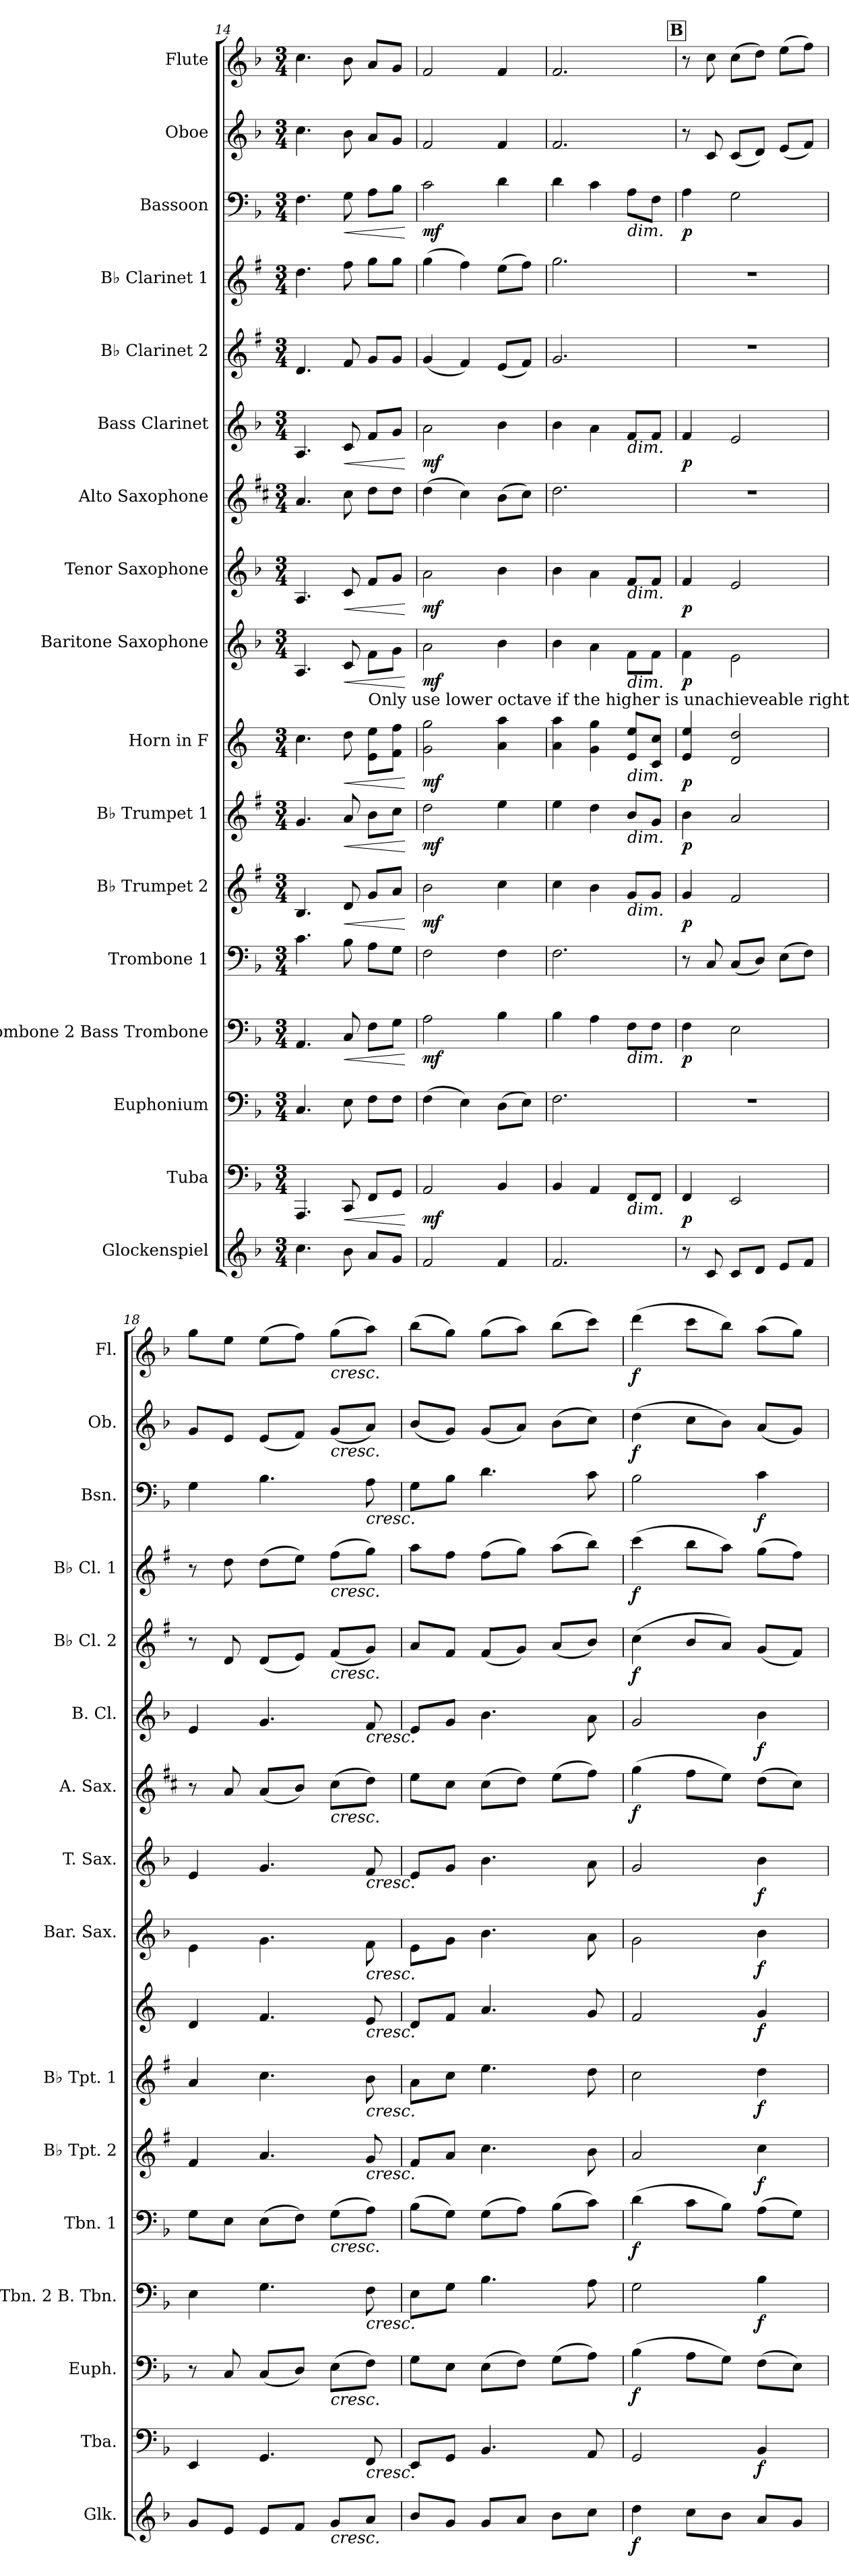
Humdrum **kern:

**kern	**dynam	**kern	**dynam	**kern	**dynam	**kern	**dynam	**kern	**dynam	**kern	**dynam	**kern	**dynam	**kern	**dynam	**kern	**dynam	**kern	**dynam	**kern	**dynam	**kern	**dynam	**kern	**dynam	**kern	**dynam	**kern	**dynam	**kern	**dynam	**kern	**dynam
*part17	*part17	*part16	*part16	*part15	*part15	*part14	*part14	*part13	*part13	*part12	*part12	*part11	*part11	*part10	*part10	*part9	*part9	*part8	*part8	*part7	*part7	*part6	*part6	*part5	*part5	*part4	*part4	*part3	*part3	*part2	*part2	*part1	*part1
*staff17	*staff17	*staff16	*staff16	*staff15	*staff15	*staff14	*staff14	*staff13	*staff13	*staff12	*staff12	*staff11	*staff11	*staff10	*staff10	*staff9	*staff9	*staff8	*staff8	*staff7	*staff7	*staff6	*staff6	*staff5	*staff5	*staff4	*staff4	*staff3	*staff3	*staff2	*staff2	*staff1	*staff1
*I"Glockenspiel	*	*I"Tuba	*	*I"Euphonium	*	*I"Trombone 2 Bass Trombone	*	*I"Trombone 1	*	*I"B♭ Trumpet 2	*	*I"B♭ Trumpet 1	*	*I"Horn in F	*	*I"Baritone Saxophone	*	*I"Tenor Saxophone	*	*I"Alto Saxophone	*	*I"Bass Clarinet	*	*I"B♭ Clarinet 2	*	*I"B♭ Clarinet 1	*	*I"Bassoon	*	*I"Oboe	*	*I"Flute	*
*I'Glk.	*	*I'Tba.	*	*I'Euph.	*	*I'Tbn. 2 B. Tbn.	*	*I'Tbn. 1	*	*I'B♭ Tpt. 2	*	*I'B♭ Tpt. 1	*	*	*	*I'Bar. Sax.	*	*I'T. Sax.	*	*I'A. Sax.	*	*I'B. Cl.	*	*I'B♭ Cl. 2	*	*I'B♭ Cl. 1	*	*I'Bsn.	*	*I'Ob.	*	*I'Fl.	*
*clefG2	*	*clefF4	*	*clefF4	*	*clefF4	*	*clefF4	*	*clefG2	*	*clefG2	*	*clefG2	*	*clefG2	*	*clefG2	*	*clefG2	*	*clefG2	*	*clefG2	*	*clefG2	*	*clefF4	*	*clefG2	*	*clefG2	*
*ITrd-14c-24	*	*	*	*	*	*	*	*	*	*ITrd1c2	*	*ITrd1c2	*	*ITrd4c7	*	*ITrd12c21	*	*ITrd8c14	*	*ITrd5c9	*	*ITrd8c14	*	*ITrd1c2	*	*ITrd1c2	*	*	*	*	*	*	*
*k[b-]	*	*k[b-]	*	*k[b-]	*	*k[b-]	*	*k[b-]	*	*k[b-]	*	*k[b-]	*	*k[b-]	*	*k[b-]	*	*k[b-]	*	*k[b-]	*	*k[b-]	*	*k[b-]	*	*k[b-]	*	*k[b-]	*	*k[b-]	*	*k[b-]	*
*M3/4	*	*M3/4	*	*M3/4	*	*M3/4	*	*M3/4	*	*M3/4	*	*M3/4	*	*M3/4	*	*M3/4	*	*M3/4	*	*M3/4	*	*M3/4	*	*M3/4	*	*M3/4	*	*M3/4	*	*M3/4	*	*M3/4	*
=14	=14	=14	=14	=14	=14	=14	=14	=14	=14	=14	=14	=14	=14	=14	=14	=14	=14	=14	=14	=14	=14	=14	=14	=14	=14	=14	=14	=14	=14	=14	=14	=14	=14
4.cccc\	.	4.AAA/	.	4.C/	.	4.AA/	.	4.c\	.	4.A/	.	4.f/	.	4.f\	.	4.AA/	.	4.AA/	.	4.c/	.	4.AA/	.	4.c/	.	4.cc\	.	4.F\	.	4.cc\	.	4.cc\	.
!	!	!	!LO:HP:b	!	!	!	!LO:HP:b	!	!	!	!LO:HP:b	!	!LO:HP:b	!	!LO:HP:b	!	!LO:HP:b	!	!LO:HP:b	!	!	!	!LO:HP:b	!	!	!	!	!	!LO:HP:b	!	!	!	!
8bbb-\	.	8CC/	<	8E\	.	8C/	<	8B-\	.	8c/	<	8g/	<	8g\	<	8C/	<	8C/	<	8e\	.	8C/	<	8e/	.	8ee\	.	8G\	<	8b-\	.	8b-\	.
!	!	!	!	!	!	!	!	!	!	!	!	!	!	!LO:TX:a:t=Only use lower octave if the higher is unachieveable right now. You'll get 'em next time.	!	!	!	!	!	!	!	!	!	!	!	!	!	!	!	!	!	!	!
8aaa/L	.	8FF/L	.	8F\L	.	8F\L	.	8A\L	.	8f/L	.	8a\L	.	8A\ 8a\L	.	8F\L	.	8F/L	.	8f\L	.	8F/L	.	8f/L	.	8ff\L	.	8A\L	.	8a/L	.	8a/L	.
8ggg/J	.	8GG/J	.	8F\J	.	8G\J	.	8G\J	.	8g/J	.	8b-\J	.	8B-\ 8b-\J	.	8G\J	.	8G/J	.	8f\J	.	8G/J	.	8f/J	.	8ff\J	.	8B-\J	.	8g/J	.	8g/J	.
.	.	.	[	.	.	.	[	.	.	.	[	.	[	.	[	.	[	.	[	.	.	.	[	.	.	.	.	.	[	.	.	.	.
!!LO:PB:g=z
=15	=15	=15	=15	=15	=15	=15	=15	=15	=15	=15	=15	=15	=15	=15	=15	=15	=15	=15	=15	=15	=15	=15	=15	=15	=15	=15	=15	=15	=15	=15	=15	=15	=15
!	!	!	!LO:DY:b	!	!	!	!LO:DY:b	!	!	!	!LO:DY:b	!	!LO:DY:b	!	!LO:DY:b	!	!LO:DY:b	!	!LO:DY:b	!	!	!	!LO:DY:b	!	!	!	!	!	!LO:DY:b	!	!	!	!
2fff/	.	2AA/	mf	(>4F\	.	2A\	mf	2F\	.	2a\	mf	2cc\	mf	2c\ 2cc\	mf	2A\	mf	2A\	mf	(>4f\	.	2A\	mf	(<4f/	.	(>4ff\	.	2c\	mf	2f/	.	2f/	.
.	.	.	.	4E\)	.	.	.	.	.	.	.	.	.	.	.	.	.	.	.	4e\)	.	.	.	4e/)	.	4ee\)	.	.	.	.	.	.	.
4fff/	.	4BB-/	.	(>8D\L	.	4B-\	.	4F\	.	4b-\	.	4dd\	.	4d\ 4dd\	.	4B-\	.	4B-\	.	(>8d\L	.	4B-\	.	(<8d/L	.	(>8dd\L	.	4d\	.	4f/	.	4f/	.
.	.	.	.	8E\J)	.	.	.	.	.	.	.	.	.	.	.	.	.	.	.	8e\J)	.	.	.	8e/J)	.	8ee\J)	.	.	.	.	.	.	.
=16	=16	=16	=16	=16	=16	=16	=16	=16	=16	=16	=16	=16	=16	=16	=16	=16	=16	=16	=16	=16	=16	=16	=16	=16	=16	=16	=16	=16	=16	=16	=16	=16	=16
2.fff/	.	4BB-/	.	2.F\	.	4B-\	.	2.F\	.	4b-\	.	4dd\	.	4d\ 4dd\	.	4B-\	.	4B-\	.	2.f\	.	4B-\	.	2.f/	.	2.ff\	.	4d\	.	2.f/	.	2.f/	.
.	.	4AA/	.	.	.	4A\	.	.	.	4a\	.	4cc\	.	4c\ 4cc\	.	4A\	.	4A\	.	.	.	4A\	.	.	.	.	.	4c\	.	.	.	.	.
!	!	!	!	!	!	!	!	!	!	!	!	!	!	!	!	!	!	!	!	!	!	!	!	!	!	!	!	!LO:TX:b:i:t=dim.	!	!	!	!	!
!	!	!	!	!	!	!	!	!	!	!	!	!	!	!	!	!	!	!	!	!	!	!LO:TX:b:i:t=dim.	!	!	!	!	!	!	!	!	!	!	!
!	!	!	!	!	!	!	!	!	!	!	!	!	!	!	!	!	!	!LO:TX:b:i:t=dim.	!	!	!	!	!	!	!	!	!	!	!	!	!	!	!
!	!	!	!	!	!	!	!	!	!	!	!	!	!	!	!	!LO:TX:b:i:t=dim.	!	!	!	!	!	!	!	!	!	!	!	!	!	!	!	!	!
!	!	!	!	!	!	!	!	!	!	!	!	!	!	!LO:TX:b:i:t=dim.	!	!	!	!	!	!	!	!	!	!	!	!	!	!	!	!	!	!	!
!	!	!	!	!	!	!	!	!	!	!	!	!LO:TX:b:i:t=dim.	!	!	!	!	!	!	!	!	!	!	!	!	!	!	!	!	!	!	!	!	!
!	!	!	!	!	!	!	!	!	!	!LO:TX:b:i:t=dim.	!	!	!	!	!	!	!	!	!	!	!	!	!	!	!	!	!	!	!	!	!	!	!
!	!	!	!	!	!	!LO:TX:b:i:t=dim.	!	!	!	!	!	!	!	!	!	!	!	!	!	!	!	!	!	!	!	!	!	!	!	!	!	!	!
!	!	!LO:TX:b:i:t=dim.	!	!	!	!	!	!	!	!	!	!	!	!	!	!	!	!	!	!	!	!	!	!	!	!	!	!	!	!	!	!	!
.	.	8FF/L	.	.	.	8F\L	.	.	.	8f/L	.	8a/L	.	8A/ 8a/L	.	8F\L	.	8F/L	.	.	.	8F/L	.	.	.	.	.	8A\L	.	.	.	.	.
.	.	8FF/J	.	.	.	8F\J	.	.	.	8f/J	.	8f/J	.	8F/ 8f/J	.	8F\J	.	8F/J	.	.	.	8F/J	.	.	.	.	.	8F\J	.	.	.	.	.
!!LO:REH:place=s1:a:B:fs=14:t=B
=17	=17	=17	=17	=17	=17	=17	=17	=17	=17	=17	=17	=17	=17	=17	=17	=17	=17	=17	=17	=17	=17	=17	=17	=17	=17	=17	=17	=17	=17	=17	=17	=17	=17
!	!	!	!LO:DY:b	!	!	!	!LO:DY:b	!	!	!	!LO:DY:b	!	!LO:DY:b	!	!LO:DY:b	!	!LO:DY:b	!	!LO:DY:b	!	!	!	!LO:DY:b	!	!	!	!	!	!LO:DY:b	!	!	!	!
8r	.	4FF/	p	2.r	.	4F\	p	8r	.	4f/	p	4a\	p	4A/ 4a/	p	4F\	p	4F/	p	2.r	.	4F/	p	2.r	.	2.r	.	4A\	p	8r	.	8r	.
8ccc/	.	.	.	.	.	.	.	8C/	.	.	.	.	.	.	.	.	.	.	.	.	.	.	.	.	.	.	.	.	.	8c/	.	8cc\	.
8ccc/L	.	2EE/	.	.	.	2E\	.	(<8C/L	.	2e/	.	2g/	.	2G/ 2g/	.	2E\	.	2E/	.	.	.	2E/	.	.	.	.	.	2G\	.	(<8c/L	.	(>8cc\L	.
8ddd/J	.	.	.	.	.	.	.	8D/J)	.	.	.	.	.	.	.	.	.	.	.	.	.	.	.	.	.	.	.	.	.	8d/J)	.	8dd\J)	.
8eee/L	.	.	.	.	.	.	.	(>8E\L	.	.	.	.	.	.	.	.	.	.	.	.	.	.	.	.	.	.	.	.	.	(<8e/L	.	(>8ee\L	.
8fff/J	.	.	.	.	.	.	.	8F\J)	.	.	.	.	.	.	.	.	.	.	.	.	.	.	.	.	.	.	.	.	.	8f/J)	.	8ff\J)	.
=18	=18	=18	=18	=18	=18	=18	=18	=18	=18	=18	=18	=18	=18	=18	=18	=18	=18	=18	=18	=18	=18	=18	=18	=18	=18	=18	=18	=18	=18	=18	=18	=18	=18
8ggg/L	.	4EE/	.	8r	.	4E\	.	8G\L	.	4e/	.	4g/	.	4G/	.	4E\	.	4E/	.	8r	.	4E/	.	8r	.	8r	.	4G\	.	8g/L	.	8gg\L	.
8eee/J	.	.	.	8C/	.	.	.	8E\J	.	.	.	.	.	.	.	.	.	.	.	8c/	.	.	.	8c/	.	8cc\	.	.	.	8e/J	.	8ee\J	.
8eee/L	.	4.GG/	.	(<8C/L	.	4.G\	.	(>8E\L	.	4.g/	.	4.b-\	.	4.B-/	.	4.G\	.	4.G/	.	(<8c/L	.	4.G/	.	(<8c/L	.	(>8cc\L	.	4.B-\	.	(<8e/L	.	(>8ee\L	.
8fff/J	.	.	.	8D/J)	.	.	.	8F\J)	.	.	.	.	.	.	.	.	.	.	.	8d/J)	.	.	.	8d/J)	.	8dd\J)	.	.	.	8f/J)	.	8ff\J)	.
!	!	!	!	!	!	!	!	!	!	!	!	!	!	!	!	!	!	!	!	!	!	!	!	!	!	!	!	!	!	!	!	!LO:TX:b:i:t=cresc.	!
!	!	!	!	!	!	!	!	!	!	!	!	!	!	!	!	!	!	!	!	!	!	!	!	!	!	!	!	!	!	!LO:TX:b:i:t=cresc.	!	!	!
!	!	!	!	!	!	!	!	!	!	!	!	!	!	!	!	!	!	!	!	!	!	!	!	!	!	!LO:TX:b:i:t=cresc.	!	!	!	!	!	!	!
!	!	!	!	!	!	!	!	!	!	!	!	!	!	!	!	!	!	!	!	!	!	!	!	!LO:TX:b:i:t=cresc.	!	!	!	!	!	!	!	!	!
!	!	!	!	!	!	!	!	!	!	!	!	!	!	!	!	!	!	!	!	!LO:TX:b:i:t=cresc.	!	!	!	!	!	!	!	!	!	!	!	!	!
!	!	!	!	!	!	!	!	!LO:TX:b:i:t=cresc.	!	!	!	!	!	!	!	!	!	!	!	!	!	!	!	!	!	!	!	!	!	!	!	!	!
!	!	!	!	!LO:TX:b:i:t=cresc.	!	!	!	!	!	!	!	!	!	!	!	!	!	!	!	!	!	!	!	!	!	!	!	!	!	!	!	!	!
!LO:TX:b:i:t=cresc.	!	!	!	!	!	!	!	!	!	!	!	!	!	!	!	!	!	!	!	!	!	!	!	!	!	!	!	!	!	!	!	!	!
8ggg/L	.	.	.	(>8E\L	.	.	.	(>8G\L	.	.	.	.	.	.	.	.	.	.	.	(>8e\L	.	.	.	(<8e/L	.	(>8ee\L	.	.	.	(<8g/L	.	(>8gg\L	.
!	!	!	!	!	!	!	!	!	!	!	!	!	!	!	!	!	!	!	!	!	!	!	!	!	!	!	!	!LO:TX:b:i:t=cresc.	!	!	!	!	!
!	!	!	!	!	!	!	!	!	!	!	!	!	!	!	!	!	!	!	!	!	!	!LO:TX:b:i:t=cresc.	!	!	!	!	!	!	!	!	!	!	!
!	!	!	!	!	!	!	!	!	!	!	!	!	!	!	!	!	!	!LO:TX:b:i:t=cresc.	!	!	!	!	!	!	!	!	!	!	!	!	!	!	!
!	!	!	!	!	!	!	!	!	!	!	!	!	!	!	!	!LO:TX:b:i:t=cresc.	!	!	!	!	!	!	!	!	!	!	!	!	!	!	!	!	!
!	!	!	!	!	!	!	!	!	!	!	!	!	!	!LO:TX:b:i:t=cresc.	!	!	!	!	!	!	!	!	!	!	!	!	!	!	!	!	!	!	!
!	!	!	!	!	!	!	!	!	!	!	!	!LO:TX:b:i:t=cresc.	!	!	!	!	!	!	!	!	!	!	!	!	!	!	!	!	!	!	!	!	!
!	!	!	!	!	!	!	!	!	!	!LO:TX:b:i:t=cresc.	!	!	!	!	!	!	!	!	!	!	!	!	!	!	!	!	!	!	!	!	!	!	!
!	!	!	!	!	!	!LO:TX:b:i:t=cresc.	!	!	!	!	!	!	!	!	!	!	!	!	!	!	!	!	!	!	!	!	!	!	!	!	!	!	!
!	!	!LO:TX:b:i:t=cresc.	!	!	!	!	!	!	!	!	!	!	!	!	!	!	!	!	!	!	!	!	!	!	!	!	!	!	!	!	!	!	!
8aaa/J	.	8FF/	.	8F\J)	.	8F\	.	8A\J)	.	8f/	.	8a\	.	8A/	.	8F\	.	8F/	.	8f\J)	.	8F/	.	8f/J)	.	8ff\J)	.	8A\	.	8a/J)	.	8aa\J)	.
=19	=19	=19	=19	=19	=19	=19	=19	=19	=19	=19	=19	=19	=19	=19	=19	=19	=19	=19	=19	=19	=19	=19	=19	=19	=19	=19	=19	=19	=19	=19	=19	=19	=19
8bbb-/L	.	8EE/L	.	8G\L	.	8E\L	.	(>8B-\L	.	8e/L	.	8g\L	.	8G/L	.	8E\L	.	8E/L	.	8g\L	.	8E/L	.	8g/L	.	8gg\L	.	8G\L	.	(<8b-/L	.	(>8bb-\L	.
8ggg/J	.	8GG/J	.	8E\J	.	8G\J	.	8G\J)	.	8g/J	.	8b-\J	.	8B-/J	.	8G\J	.	8G/J	.	8e\J	.	8G/J	.	8e/J	.	8ee\J	.	8B-\J	.	8g/J)	.	8gg\J)	.
8ggg/L	.	4.BB-/	.	(>8E\L	.	4.B-\	.	(>8G\L	.	4.b-\	.	4.dd\	.	4.d/	.	4.B-\	.	4.B-\	.	(>8e\L	.	4.B-\	.	(<8e/L	.	(>8ee\L	.	4.d\	.	(<8g/L	.	(>8gg\L	.
8aaa/J	.	.	.	8F\J)	.	.	.	8A\J)	.	.	.	.	.	.	.	.	.	.	.	8f\J)	.	.	.	8f/J)	.	8ff\J)	.	.	.	8a/J)	.	8aa\J)	.
8bbb-\L	.	.	.	(>8G\L	.	.	.	(>8B-\L	.	.	.	.	.	.	.	.	.	.	.	(>8g\L	.	.	.	(<8g/L	.	(>8gg\L	.	.	.	(>8b-\L	.	(>8bb-\L	.
8cccc\J	.	8AA/	.	8A\J)	.	8A\	.	8c\J)	.	8a\	.	8cc\	.	8c/	.	8A\	.	8A\	.	8a\J)	.	8A\	.	8a/J)	.	8aa\J)	.	8c\	.	8cc\J)	.	8ccc\J)	.
=20	=20	=20	=20	=20	=20	=20	=20	=20	=20	=20	=20	=20	=20	=20	=20	=20	=20	=20	=20	=20	=20	=20	=20	=20	=20	=20	=20	=20	=20	=20	=20	=20	=20
!	!LO:DY:b	!	!	!	!LO:DY:b	!	!	!	!LO:DY:b	!	!	!	!	!	!	!	!	!	!	!	!LO:DY:b	!	!	!	!LO:DY:b	!	!LO:DY:b	!	!	!	!LO:DY:b	!	!LO:DY:b
4dddd\	f	2GG/	.	(>4B-\	f	2G\	.	(>4d\	f	2g/	.	2b-\	.	2B-/	.	2G\	.	2G/	.	(>4b-\	f	2G/	.	(>4b-\	f	(>4bb-\	f	2B-\	.	(>4dd\	f	(>4ddd\	f
8cccc\L	.	.	.	8A\L	.	.	.	8c\L	.	.	.	.	.	.	.	.	.	.	.	8a\L	.	.	.	8a/L	.	8aa\L	.	.	.	8cc\L	.	8ccc\L	.
8bbb-\J	.	.	.	8G\J)	.	.	.	8B-\J)	.	.	.	.	.	.	.	.	.	.	.	8g\J)	.	.	.	8g/J)	.	8gg\J)	.	.	.	8b-\J)	.	8bb-\J)	.
!	!	!	!LO:DY:b	!	!	!	!LO:DY:b	!	!	!	!LO:DY:b	!	!LO:DY:b	!	!LO:DY:b	!	!LO:DY:b	!	!LO:DY:b	!	!	!	!LO:DY:b	!	!	!	!	!	!LO:DY:b	!	!	!	!
8aaa/L	.	4BB-/	f	(>8F\L	.	4B-\	f	(>8A\L	.	4b-\	f	4cc\	f	4c/	f	4B-\	f	4B-\	f	(>8f\L	.	4B-\	f	(<8f/L	.	(>8ff\L	.	4c\	f	(<8a/L	.	(>8aa\L	.
8ggg/J	.	.	.	8E\J)	.	.	.	8G\J)	.	.	.	.	.	.	.	.	.	.	.	8e\J)	.	.	.	8e/J)	.	8ee\J)	.	.	.	8g/J)	.	8gg\J)	.
=	=	=	=	=	=	=	=	=	=	=	=	=	=	=	=	=	=	=	=	=	=	=	=	=	=	=	=	=	=	=	=	=	=
*-	*-	*-	*-	*-	*-	*-	*-	*-	*-	*-	*-	*-	*-	*-	*-	*-	*-	*-	*-	*-	*-	*-	*-	*-	*-	*-	*-	*-	*-	*-	*-	*-	*-
